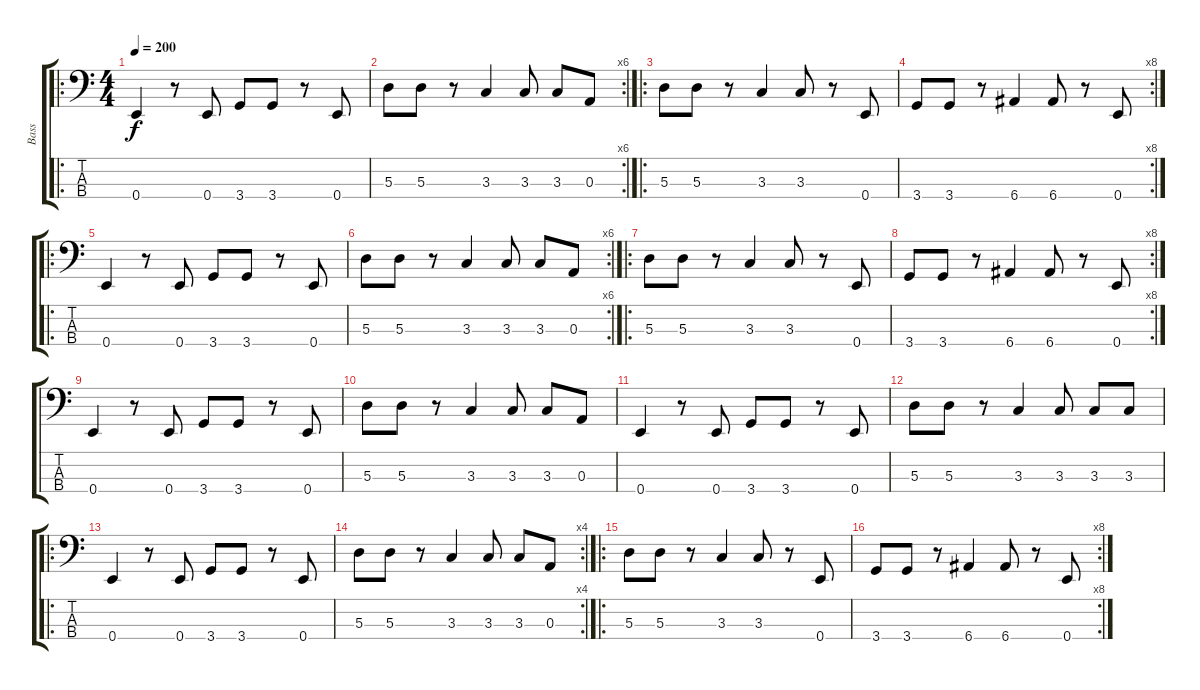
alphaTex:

\track ("Bass" "Bass") {instrument electricbassfinger}
\staff {score tabs}
\tuning (G2 D2 A1 E1) {hide}
\ro
\ts (4 4)
\tempo 200
\clef f4
\ks c
0.4.4{dy f instrument electricbassfinger} r.8 0.4.8 3.4.8 3.4.8 r.8 0.4.8 |
\rc 6
5.3.8 5.3.8 r.8 3.3.4 3.3.8 3.3.8 0.3.8 |
\ro
5.3.8 5.3.8 r.8 3.3.4 3.3.8 r.8 0.4.8 |
\rc 8
3.4.8 3.4.8 r.8 6.4.4 6.4.8 r.8 0.4.8 |
\ro
0.4.4 r.8 0.4.8 3.4.8 3.4.8 r.8 0.4.8 |
\rc 6
5.3.8 5.3.8 r.8 3.3.4 3.3.8 3.3.8 0.3.8 |
\ro
5.3.8 5.3.8 r.8 3.3.4 3.3.8 r.8 0.4.8 |
\rc 8
3.4.8 3.4.8 r.8 6.4.4 6.4.8 r.8 0.4.8 |
0.4.4 r.8 0.4.8 3.4.8 3.4.8 r.8 0.4.8 |
5.3.8 5.3.8 r.8 3.3.4 3.3.8 3.3.8 0.3.8 |
0.4.4 r.8 0.4.8 3.4.8 3.4.8 r.8 0.4.8 |
5.3.8 5.3.8 r.8 3.3.4 3.3.8 3.3.8 3.3.8 |
\ro
0.4.4 r.8 0.4.8 3.4.8 3.4.8 r.8 0.4.8 |
\rc 4
5.3.8 5.3.8 r.8 3.3.4 3.3.8 3.3.8 0.3.8 |
\ro
5.3.8 5.3.8 r.8 3.3.4 3.3.8 r.8 0.4.8 |
\rc 8
3.4.8 3.4.8 r.8 6.4.4 6.4.8 r.8 0.4.8
